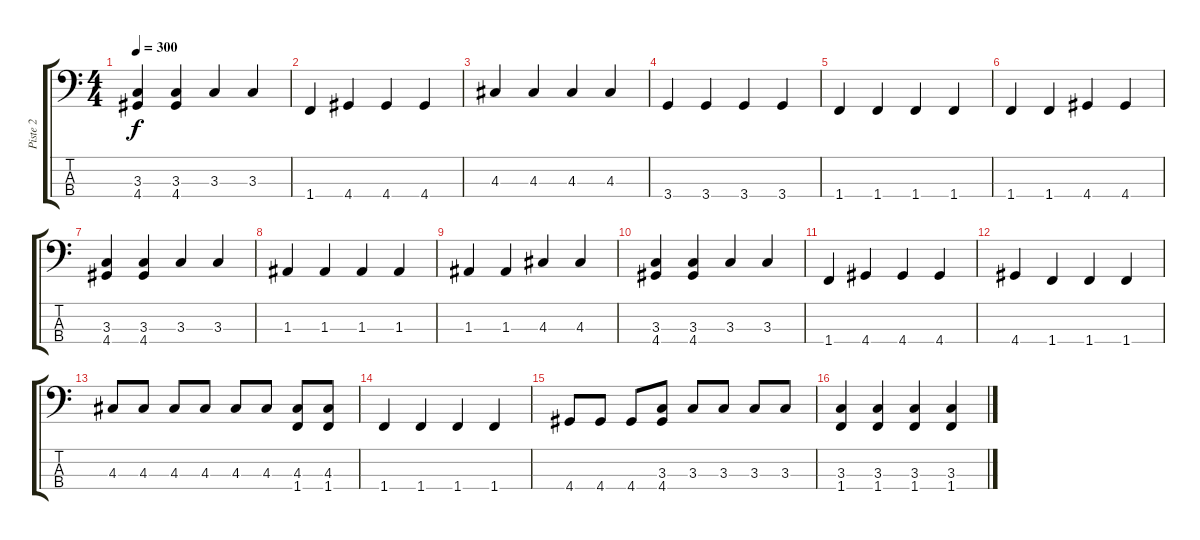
\track ("Piste 2" "Piste 2") {instrument acousticbass}
\staff {score tabs}
\tuning (G2 D2 A1 E1) {hide}
\ts (4 4)
\tempo 300
\clef f4
\ks c
(3.3 4.4).4{dy f} (3.3 4.4).4 3.3.4 3.3.4 |
1.4.4 4.4.4 4.4.4 4.4.4 |
4.3.4 4.3.4 4.3.4 4.3.4 |
3.4.4 3.4.4 3.4.4 3.4.4 |
1.4.4 1.4.4 1.4.4 1.4.4 |
1.4.4 1.4.4 4.4.4 4.4.4 |
(3.3 4.4).4 (3.3 4.4).4 3.3.4 3.3.4 |
1.3.4 1.3.4 1.3.4 1.3.4 |
1.3.4 1.3.4 4.3.4 4.3.4 |
(3.3 4.4).4 (3.3 4.4).4 3.3.4 3.3.4 |
1.4.4 4.4.4 4.4.4 4.4.4 |
4.4.4 1.4.4 1.4.4 1.4.4 |
4.3.8 4.3.8 4.3.8 4.3.8 4.3.8 4.3.8 (4.3 1.4).8 (4.3 1.4).8 |
1.4.4 1.4.4 1.4.4 1.4.4 |
4.4.8 4.4.8 4.4.8 (3.3 4.4).8 3.3.8 3.3.8 3.3.8 3.3.8 |
(3.3 1.4).4 (3.3 1.4).4 (3.3 1.4).4 (3.3 1.4).4
